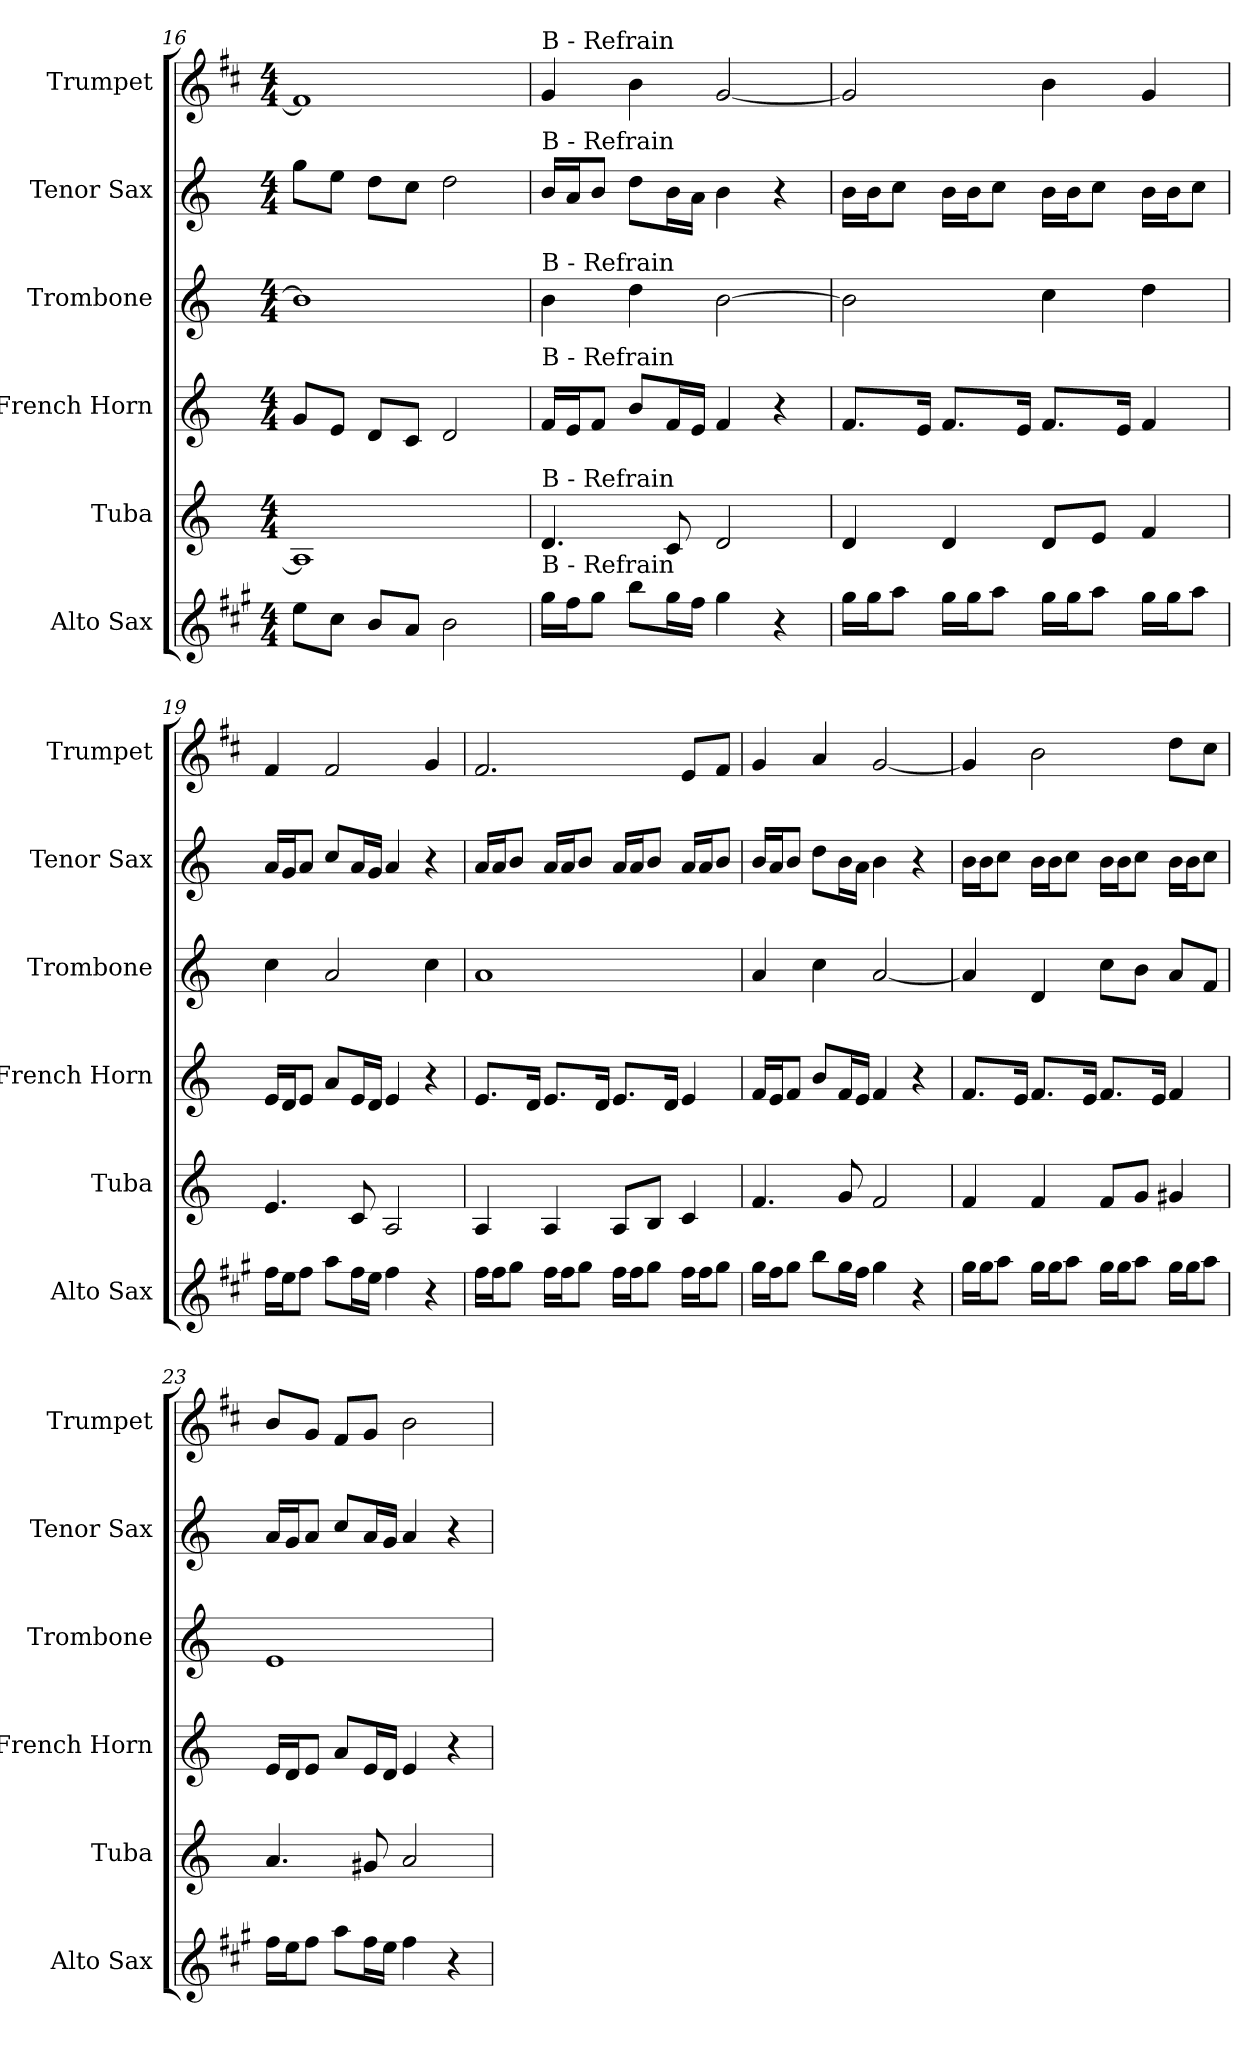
**kern	**kern	**kern	**kern	**kern	**kern
*part6	*part5	*part4	*part3	*part2	*part1
*staff6	*staff5	*staff4	*staff3	*staff2	*staff1
*I"Alto Sax	*I"Tuba	*I"French Horn	*I"Trombone	*I"Tenor Sax	*I"Trumpet
*I'Alto Sax	*I'Tuba	*I'French Horn	*I'Trombone	*I'Tenor Sax	*I'Trumpet
*clefG2	*clefG2	*clefG2	*clefG2	*clefG2	*clefG2
*ITrd5c9	*ITrd15c26	*ITrd8c14	*ITrd8c14	*ITrd8c14	*ITrd1c2
*k[]	*k[]	*k[]	*k[]	*k[]	*k[]
*M4/4	*M4/4	*M4/4	*M4/4	*M4/4	*M4/4
=16	=16	=16	=16	=16	=16
8gL	1AAA]	8GL	1B]	8gL	1e]
8eJ	.	8EJ	.	8eJ	.
8dL	.	8DL	.	8dL	.
8cJ	.	8CJ	.	8cJ	.
2d	.	2D	.	2d	.
=17	=17	=17	=17	=17	=17
!	!	!	!	!	!LO:TX:a:t=B - Refrain
!	!	!	!	!LO:TX:a:t=B - Refrain	!
!	!	!	!LO:TX:a:t=B - Refrain	!	!
!	!	!LO:TX:a:t=B - Refrain	!	!	!
!	!LO:TX:a:t=B - Refrain	!	!	!	!
!LO:TX:a:t=B - Refrain	!	!	!	!	!
16bLL	4.DD	16FLL	4B	16BLL	4f
16aJ	.	16EJ	.	16AJ	.
8bJ	.	8FJ	.	8BJ	.
8ddL	.	8BL	4d	8dL	4a
16bL	8CC	16FL	.	16BL	.
16aJJ	.	16EJJ	.	16AJJ	.
4b	2DD	4F	[2B	4B	[2f
4r	.	4r	.	4r	.
=18	=18	=18	=18	=18	=18
16bLL	4DD	8.FL	2B]	16BLL	2f]
16bJ	.	.	.	16BJ	.
8ccJ	.	.	.	8cJ	.
.	.	16EJk	.	.	.
16bLL	4DD	8.FL	.	16BLL	.
16bJ	.	.	.	16BJ	.
8ccJ	.	.	.	8cJ	.
.	.	16EJk	.	.	.
16bLL	8DDL	8.FL	4c	16BLL	4a
16bJ	.	.	.	16BJ	.
8ccJ	8EEJ	.	.	8cJ	.
.	.	16EJk	.	.	.
16bLL	4FF	4F	4d	16BLL	4f
16bJ	.	.	.	16BJ	.
8ccJ	.	.	.	8cJ	.
=19	=19	=19	=19	=19	=19
16aLL	4.EE	16ELL	4c	16ALL	4e
16gJ	.	16DJ	.	16GJ	.
8aJ	.	8EJ	.	8AJ	.
8ccL	.	8AL	2A	8cL	2e
16aL	8CC	16EL	.	16AL	.
16gJJ	.	16DJJ	.	16GJJ	.
4a	2AAA	4E	.	4A	.
4r	.	4r	4c	4r	4f
=20	=20	=20	=20	=20	=20
16aLL	4AAA	8.EL	1A	16ALL	2.e
16aJ	.	.	.	16AJ	.
8bJ	.	.	.	8BJ	.
.	.	16DJk	.	.	.
16aLL	4AAA	8.EL	.	16ALL	.
16aJ	.	.	.	16AJ	.
8bJ	.	.	.	8BJ	.
.	.	16DJk	.	.	.
16aLL	8AAAL	8.EL	.	16ALL	.
16aJ	.	.	.	16AJ	.
8bJ	8BBBJ	.	.	8BJ	.
.	.	16DJk	.	.	.
16aLL	4CC	4E	.	16ALL	8dL
16aJ	.	.	.	16AJ	.
8bJ	.	.	.	8BJ	8eJ
=21	=21	=21	=21	=21	=21
16bLL	4.FF	16FLL	4A	16BLL	4f
16aJ	.	16EJ	.	16AJ	.
8bJ	.	8FJ	.	8BJ	.
8ddL	.	8BL	4c	8dL	4g
16bL	8GG	16FL	.	16BL	.
16aJJ	.	16EJJ	.	16AJJ	.
4b	2FF	4F	[2A	4B	[2f
4r	.	4r	.	4r	.
=22	=22	=22	=22	=22	=22
16bLL	4FF	8.FL	4A]	16BLL	4f]
16bJ	.	.	.	16BJ	.
8ccJ	.	.	.	8cJ	.
.	.	16EJk	.	.	.
16bLL	4FF	8.FL	4D	16BLL	2a
16bJ	.	.	.	16BJ	.
8ccJ	.	.	.	8cJ	.
.	.	16EJk	.	.	.
16bLL	8FFL	8.FL	8cL	16BLL	.
16bJ	.	.	.	16BJ	.
8ccJ	8GGJ	.	8BJ	8cJ	.
.	.	16EJk	.	.	.
16bLL	4GG#X	4F	8AL	16BLL	8ccL
16bJ	.	.	.	16BJ	.
8ccJ	.	.	8FJ	8cJ	8bJ
=23	=23	=23	=23	=23	=23
16aLL	4.AA	16ELL	1E	16ALL	8aL
16gJ	.	16DJ	.	16GJ	.
8aJ	.	8EJ	.	8AJ	8fJ
8ccL	.	8AL	.	8cL	8eL
16aL	8GG#X	16EL	.	16AL	8fJ
16gJJ	.	16DJJ	.	16GJJ	.
4a	2AA	4E	.	4A	2a
4r	.	4r	.	4r	.
=	=	=	=	=	=
*-	*-	*-	*-	*-	*-
